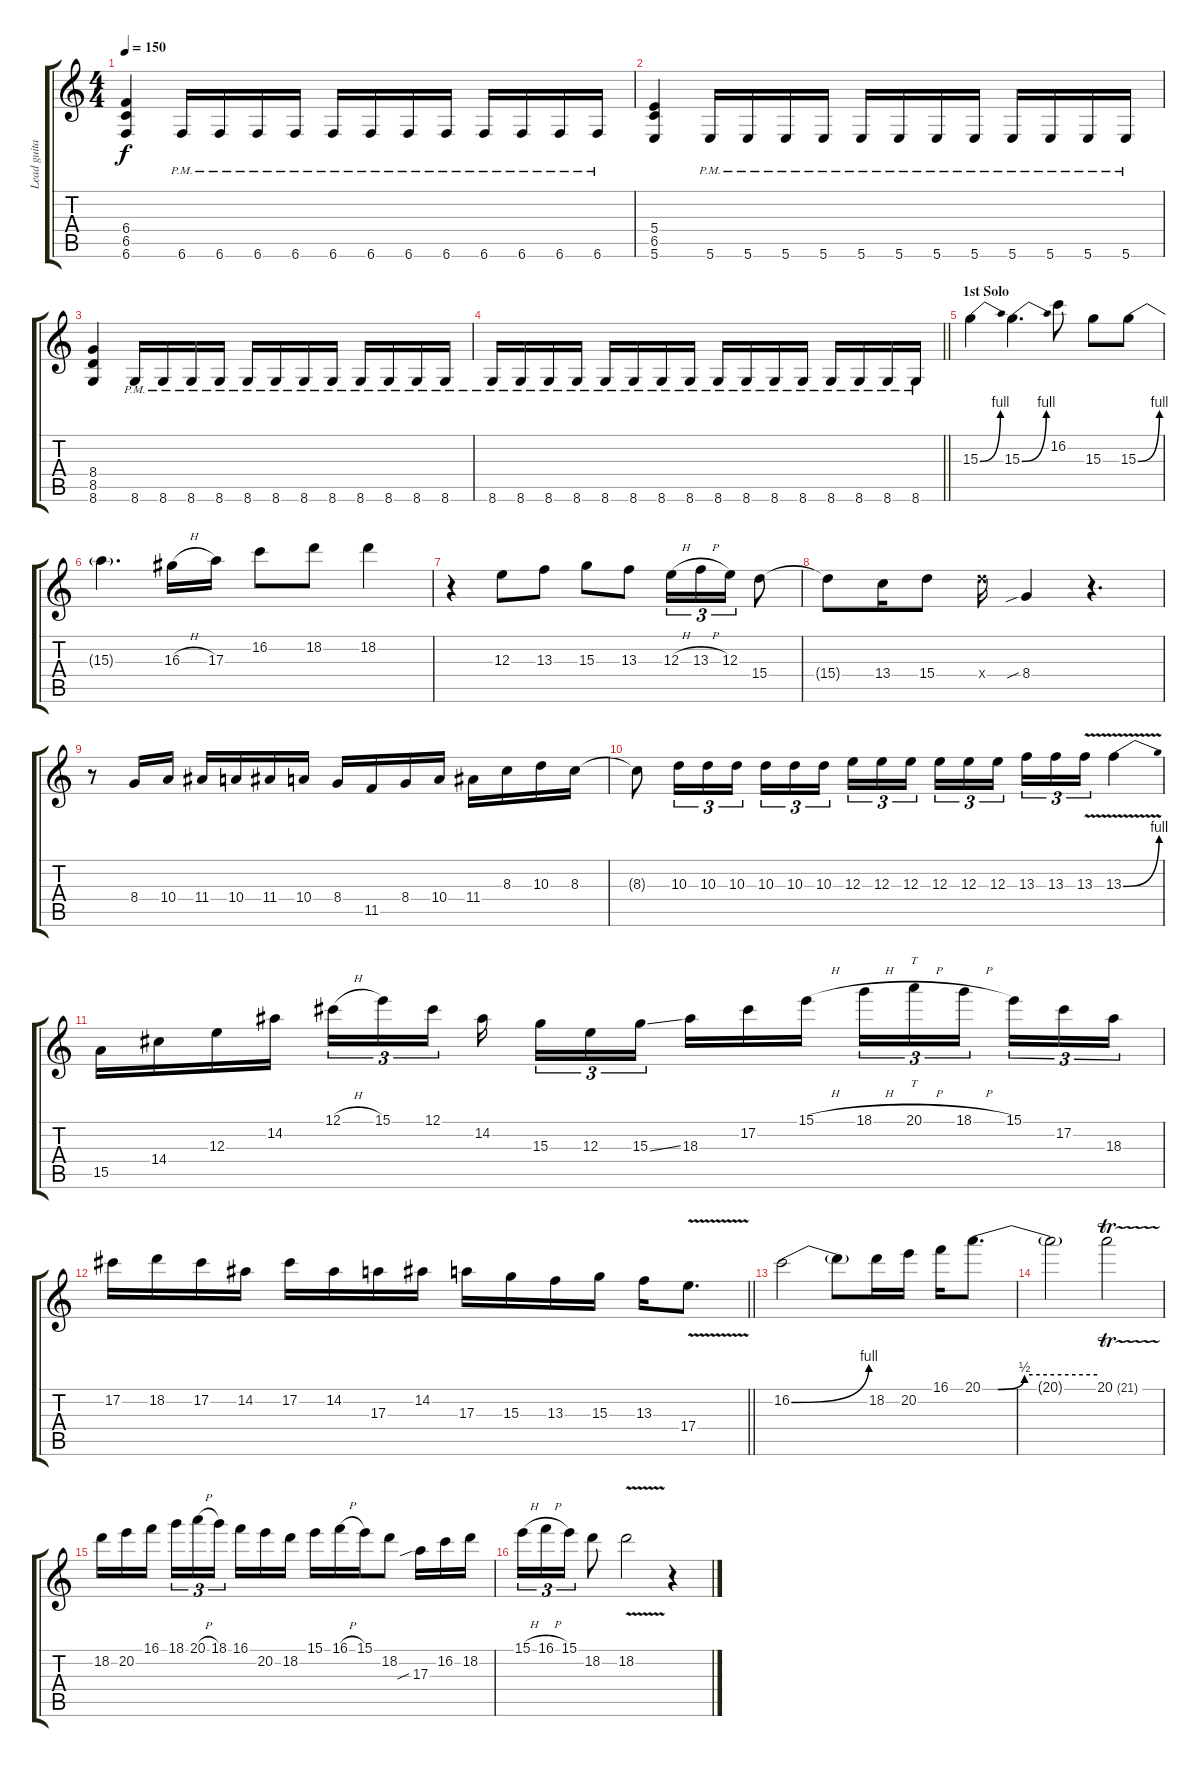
\track ("Lead guitar" "Lead guita") {instrument distortionguitar}
\staff {score tabs}
\tuning (Db4 Ab3 E3 B2 Gb2 B1) {hide}
\ts (4 4)
\tempo 150
\clef g2
\ks c
(6.4 6.5 6.6).4{dy f} 6.6{pm}.16 6.6{pm}.16 6.6{pm}.16 6.6{pm}.16 6.6{pm}.16 6.6{pm}.16 6.6{pm}.16 6.6{pm}.16 6.6{pm}.16 6.6{pm}.16 6.6{pm}.16 6.6{pm}.16 |
(5.4 6.5 5.6).4 5.6{pm}.16 5.6{pm}.16 5.6{pm}.16 5.6{pm}.16 5.6{pm}.16 5.6{pm}.16 5.6{pm}.16 5.6{pm}.16 5.6{pm}.16 5.6{pm}.16 5.6{pm}.16 5.6{pm}.16 |
(8.4 8.5 8.6).4 8.6{pm}.16 8.6{pm}.16 8.6{pm}.16 8.6{pm}.16 8.6{pm}.16 8.6{pm}.16 8.6{pm}.16 8.6{pm}.16 8.6{pm}.16 8.6{pm}.16 8.6{pm}.16 8.6{pm}.16 |
\barLineRight lightlight
8.6{pm}.16 8.6{pm}.16 8.6{pm}.16 8.6{pm}.16 8.6{pm}.16 8.6{pm}.16 8.6{pm}.16 8.6{pm}.16 8.6{pm}.16 8.6{pm}.16 8.6{pm}.16 8.6{pm}.16 8.6{pm}.16 8.6{pm}.16 8.6{pm}.16 8.6{pm}.16 |
\section ("" "1st Solo")
15.3{be (bend 0 0 60 4)}.4 15.3{be (bend 0 0 60 4)}.4{d} 16.2.8 15.3.8 15.3{be (bend 0 0 60 4)}.8 |
15.3{t}.4{d} 16.3{h}.16 17.3.16 16.2.8 18.2.8 18.2.4 |
r.4 12.3.8 13.3.8 15.3.8 13.3.8 12.3{h}.16{tu (3 2)} 13.3{h}.16{tu (3 2)} 12.3.16{tu (3 2)} 15.4.8 |
15.4{t}.8 13.4.16 15.4.8 15.4{x}.16 8.4{sib}.4 r.4{d} |
r.8 8.4.16 10.4.16 11.4.16 10.4.16 11.4.16 10.4.16 8.4.16 11.5.16 8.4.16 10.4.16 11.4.16 8.3.16 10.3.16 8.3.16 |
8.3{t}.8 10.3.16{tu (3 2)} 10.3.16{tu (3 2)} 10.3.16{tu (3 2)} 10.3.16{tu (3 2)} 10.3.16{tu (3 2)} 10.3.16{tu (3 2) beam splitsecondary} 12.3.16{tu (3 2)} 12.3.16{tu (3 2)} 12.3.16{tu (3 2)} 12.3.16{tu (3 2)} 12.3.16{tu (3 2)} 12.3.16{tu (3 2) beam splitsecondary} 13.3.16{tu (3 2)} 13.3.16{tu (3 2)} 13.3{v}.16{tu (3 2)} 13.3{be (bend 0 0 60 4) v}.4 |
15.5.16 14.4.16 12.3.16 14.2.16 12.1{h}.16{tu (3 2)} 15.1.16{tu (3 2)} 12.1.16{tu (3 2) beam splitsecondary} 14.2.16{beam splitsecondary} 15.3.16{tu (3 2)} 12.3.16{tu (3 2)} 15.3{ss}.16{tu (3 2) beam splitsecondary} 18.3.16 17.2.16 15.1{h}.16 18.1{h}.16{tu (3 2)} 20.1{h}.16{tt tu (3 2)} 18.1{h}.16{tu (3 2) beam splitsecondary} 15.1.16{tu (3 2)} 17.2.16{tu (3 2)} 18.3.16{tu (3 2)} |
\barLineRight lightlight
17.2.16 18.2.16 17.2.16 14.2.16 17.2.16 14.2.16 17.3.16 14.2.16 17.3.16 15.3.16 13.3.16 15.3.16 13.3.16 17.4{v}.8{d} |
\section ("" "")
16.2{be (bend 0 0 60 4)}.2 16.2{t}.8 18.2.16 20.2.16 16.1.16 20.1{be (custom 0 0 8 0 22 2 30 2 45 2 60 2)}.8{d} |
20.1{t}.2 20.1{tr (21 32)}.2 |
18.2.16 20.2.16 16.1.16{beam splitsecondary} 18.1.16{tu (3 2)} 20.1{h}.16{tu (3 2)} 18.1.16{tu (3 2) beam splitsecondary} 16.1.16 20.2.16 18.2.16 15.1.16 16.1{h}.16 15.1.16 18.2.8 17.3{sib}.16 16.2.16 18.2.16 |
15.1{h}.16{tu (3 2)} 16.1{h}.16{tu (3 2)} 15.1.16{tu (3 2)} 18.2.8 18.2{v}.2 r.4
